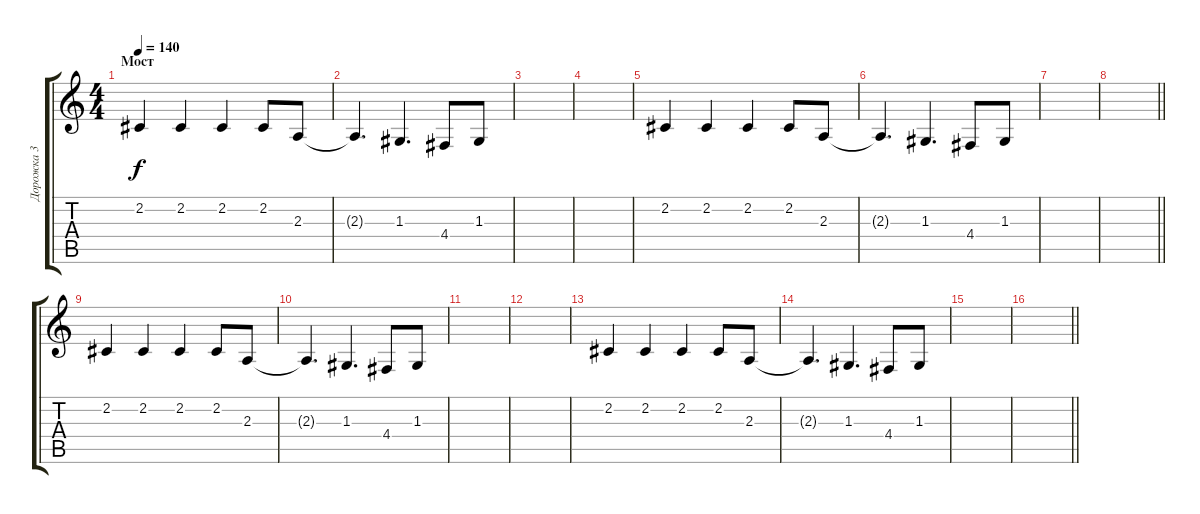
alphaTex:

\track ("Дорожка 3" "Дорожка 3") {instrument accordion}
\staff {score tabs}
\tuning (E4 B3 G3 D3 A2 E2) {hide}
\ts (4 4)
\section ("" "Мост")
\tempo 140
\clef g2
\ks c
2.2.4{dy f} 2.2.4 2.2.4 2.2.8 2.3.8 |
2.3{t}.4{d} 1.3.4{d} 4.4.8 1.3.8 |
|
|
2.2.4 2.2.4 2.2.4 2.2.8 2.3.8 |
2.3{t}.4{d} 1.3.4{d} 4.4.8 1.3.8 |
|
\barLineRight lightlight
|
2.2.4 2.2.4 2.2.4 2.2.8 2.3.8 |
2.3{t}.4{d} 1.3.4{d} 4.4.8 1.3.8 |
|
|
2.2.4 2.2.4 2.2.4 2.2.8 2.3.8 |
2.3{t}.4{d} 1.3.4{d} 4.4.8 1.3.8 |
|
\barLineRight lightlight
